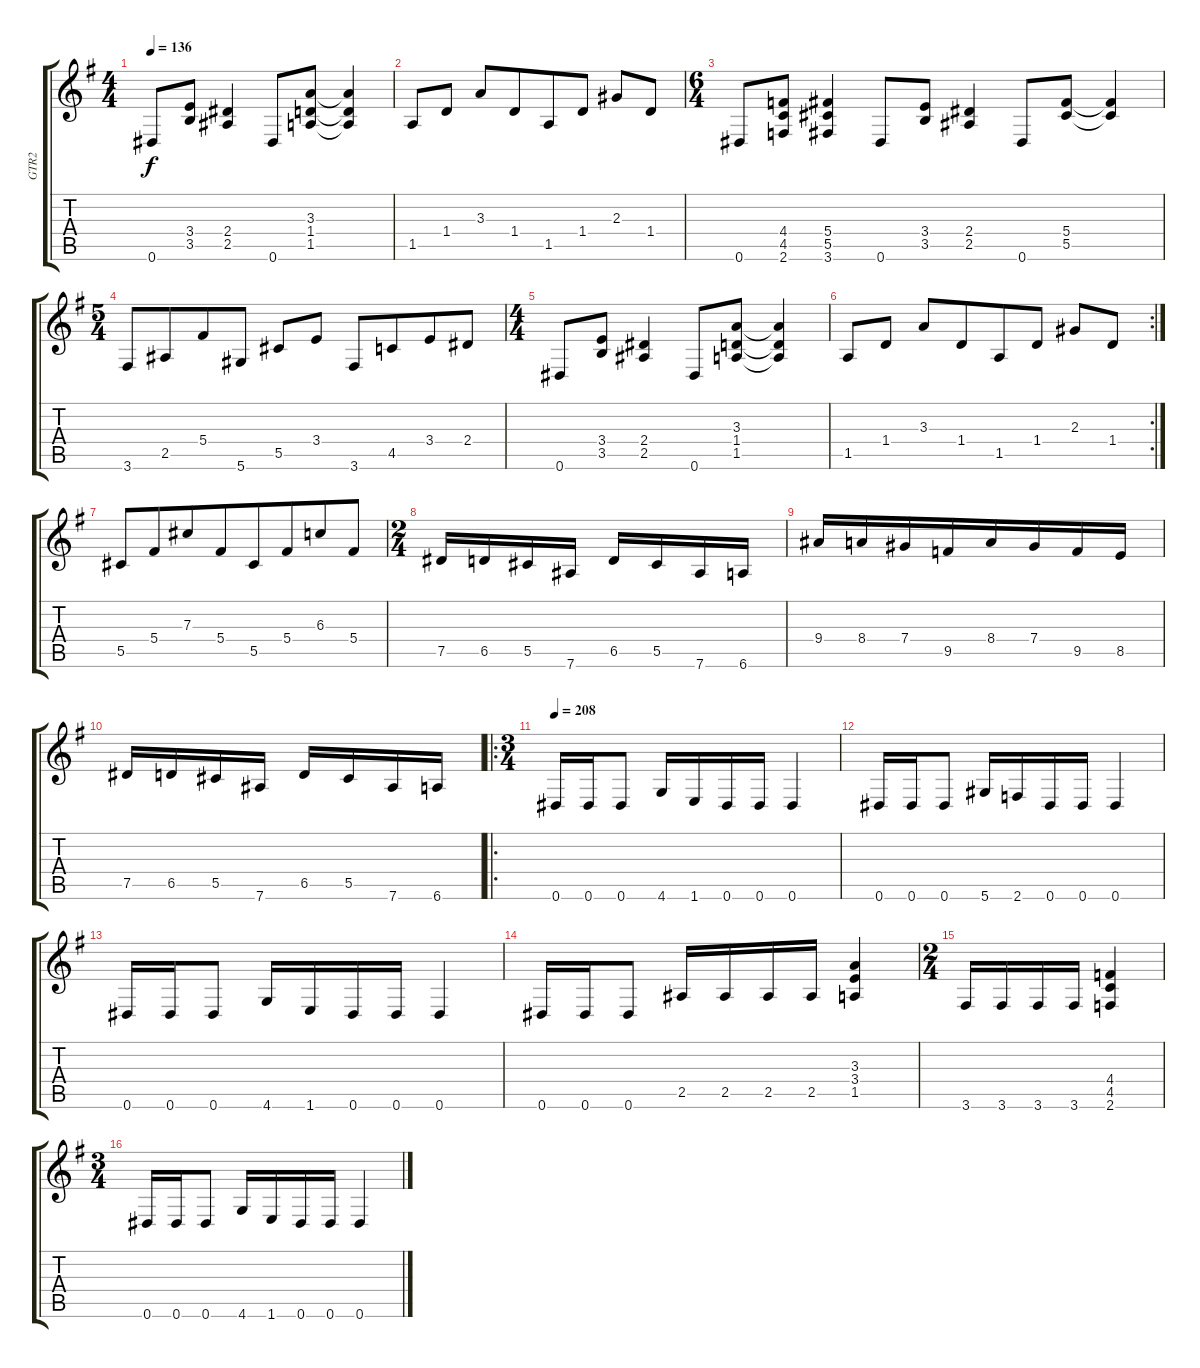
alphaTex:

\track ("GTR2" "GTR2") {instrument distortionguitar}
\staff {score tabs}
\tuning (Eb4 Bb3 Gb3 Db3 Ab2 Eb2) {hide}
\ts (4 4)
\tempo 136
\clef g2
\ks eminor
0.6.8{dy f} (3.4 3.5).8 (2.4 2.5).4 0.6.8 (3.3 1.4 1.5).8 (3.3{t} 1.4{t} 1.5{t}).4 |
1.5.8 1.4.8 3.3.8{beam merge} 1.4.8{beam merge} 1.5.8 1.4.8 2.3.8{beam merge} 1.4.8 |
\ts (6 4)
0.6.8{beam merge} (4.4 4.5 2.6).8 (5.4 5.5 3.6).4{beam merge} 0.6.8{beam merge} (3.4 3.5).8 (2.4 2.5).4 0.6.8 (5.4 5.5).8{beam merge} (5.4{t} 5.5{t}).4 |
\ts (5 4)
3.6.8 2.5.8{beam merge} 5.4.8 5.6.8 5.5.8{beam merge} 3.4.8 3.6.8{beam merge} 4.5.8{beam merge} 3.4.8 2.4.8 |
\ts (4 4)
0.6.8 (3.4 3.5).8 (2.4 2.5).4 0.6.8 (3.3 1.4 1.5).8 (3.3{t} 1.4{t} 1.5{t}).4 |
\rc 2
1.5.8 1.4.8 3.3.8{beam merge} 1.4.8{beam merge} 1.5.8 1.4.8 2.3.8{beam merge} 1.4.8 |
5.5.8 5.4.8{beam merge} 7.3.8 5.4.8{beam merge} 5.5.8 5.4.8{beam merge} 6.3.8{beam merge} 5.4.8 |
\ts (2 4)
7.5.16{beam merge} 6.5.16 5.5.16{beam merge} 7.6.16 6.5.16{beam merge} 5.5.16 7.6.16{beam merge} 6.6.16 |
9.4.16{beam merge} 8.4.16 7.4.16 9.5.16{beam merge} 8.4.16 7.4.16 9.5.16 8.5.16 |
7.5.16{beam merge} 6.5.16 5.5.16{beam merge} 7.6.16 6.5.16{beam merge} 5.5.16 7.6.16{beam merge} 6.6.16 |
\ro
\ts (3 4)
\tempo 208
0.6.16 0.6.16 0.6.8 4.6.16 1.6.16{beam merge} 0.6.16 0.6.16 0.6.4 |
0.6.16 0.6.16 0.6.8 5.6.16 2.6.16 0.6.16 0.6.16{beam merge} 0.6.4 |
0.6.16 0.6.16{beam merge} 0.6.8 4.6.16 1.6.16 0.6.16 0.6.16{beam merge} 0.6.4 |
0.6.16 0.6.16 0.6.8 2.5.16{beam merge} 2.5.16 2.5.16{beam merge} 2.5.16{beam merge} (3.3 3.4 1.5).4 |
\ts (2 4)
3.6.16 3.6.16 3.6.16 3.6.16 (4.4 4.5 2.6).4 |
\ts (3 4)
0.6.16 0.6.16 0.6.8 4.6.16 1.6.16{beam merge} 0.6.16 0.6.16 0.6.4
